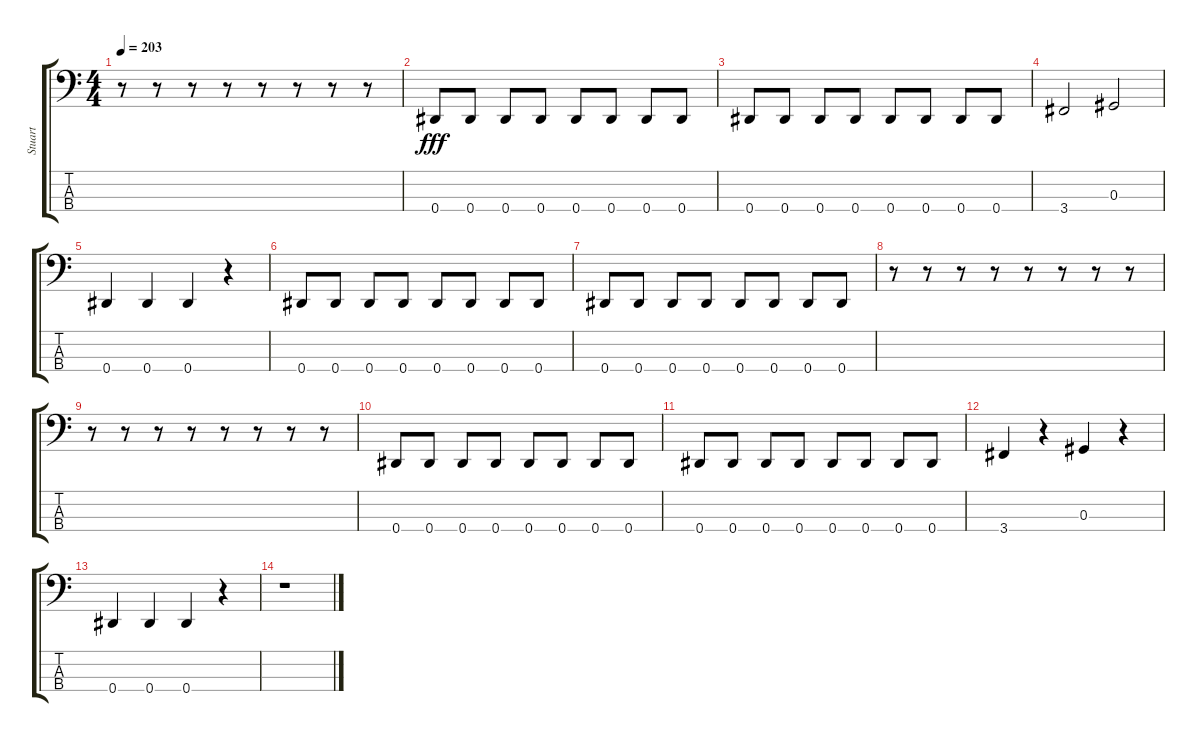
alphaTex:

\track ("Stuart" "Stuart") {instrument electricbassfinger}
\staff {score tabs}
\tuning (Gb2 Db2 Ab1 Eb1) {hide}
\ts (4 4)
\tempo 203
\clef f4
\ks c
r.8{dy fff} r.8 r.8 r.8 r.8 r.8 r.8 r.8 |
0.4.8 0.4.8 0.4.8 0.4.8 0.4.8 0.4.8 0.4.8 0.4.8 |
0.4.8 0.4.8 0.4.8 0.4.8 0.4.8 0.4.8 0.4.8 0.4.8 |
3.4.2 0.3.2 |
0.4.4 0.4.4 0.4.4 r.4 |
0.4.8 0.4.8 0.4.8 0.4.8 0.4.8 0.4.8 0.4.8 0.4.8 |
0.4.8 0.4.8 0.4.8 0.4.8 0.4.8 0.4.8 0.4.8 0.4.8 |
r.8 r.8 r.8 r.8 r.8 r.8 r.8 r.8 |
r.8 r.8 r.8 r.8 r.8 r.8 r.8 r.8 |
0.4.8 0.4.8 0.4.8 0.4.8 0.4.8 0.4.8 0.4.8 0.4.8 |
0.4.8 0.4.8 0.4.8 0.4.8 0.4.8 0.4.8 0.4.8 0.4.8 |
3.4.4 r.4 0.3.4 r.4 |
0.4.4 0.4.4 0.4.4 r.4 |
r.1
